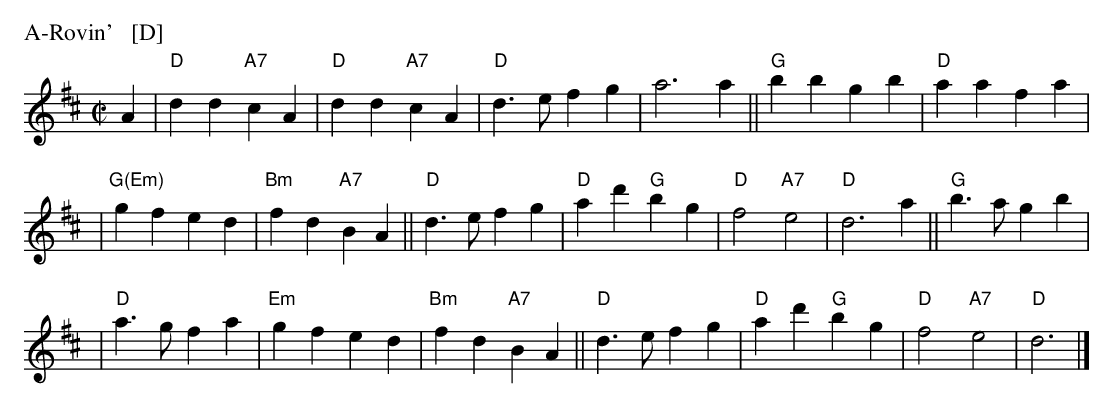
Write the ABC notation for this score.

X:1
M: C|
L: 1/4
P: A-Rovin'   [D]
K: D
A \
| "D"dd "A7"cA | "D"dd "A7"cA | "D"d>e fg | a3 a || "G"bb gb | "D"aa fa |
| "G(Em)"gf ed | "Bm"fd "A7"BA || "D"d>e fg | "D"ad' "G"bg | "D"f2 "A7"e2 | "D"d3 a || "G"b>a gb |
| "D"a>g fa | "Em"gf ed | "Bm"fd "A7"BA || "D"d>e fg | "D"ad' "G"bg | "D"f2 "A7"e2 | "D"d3 |]
